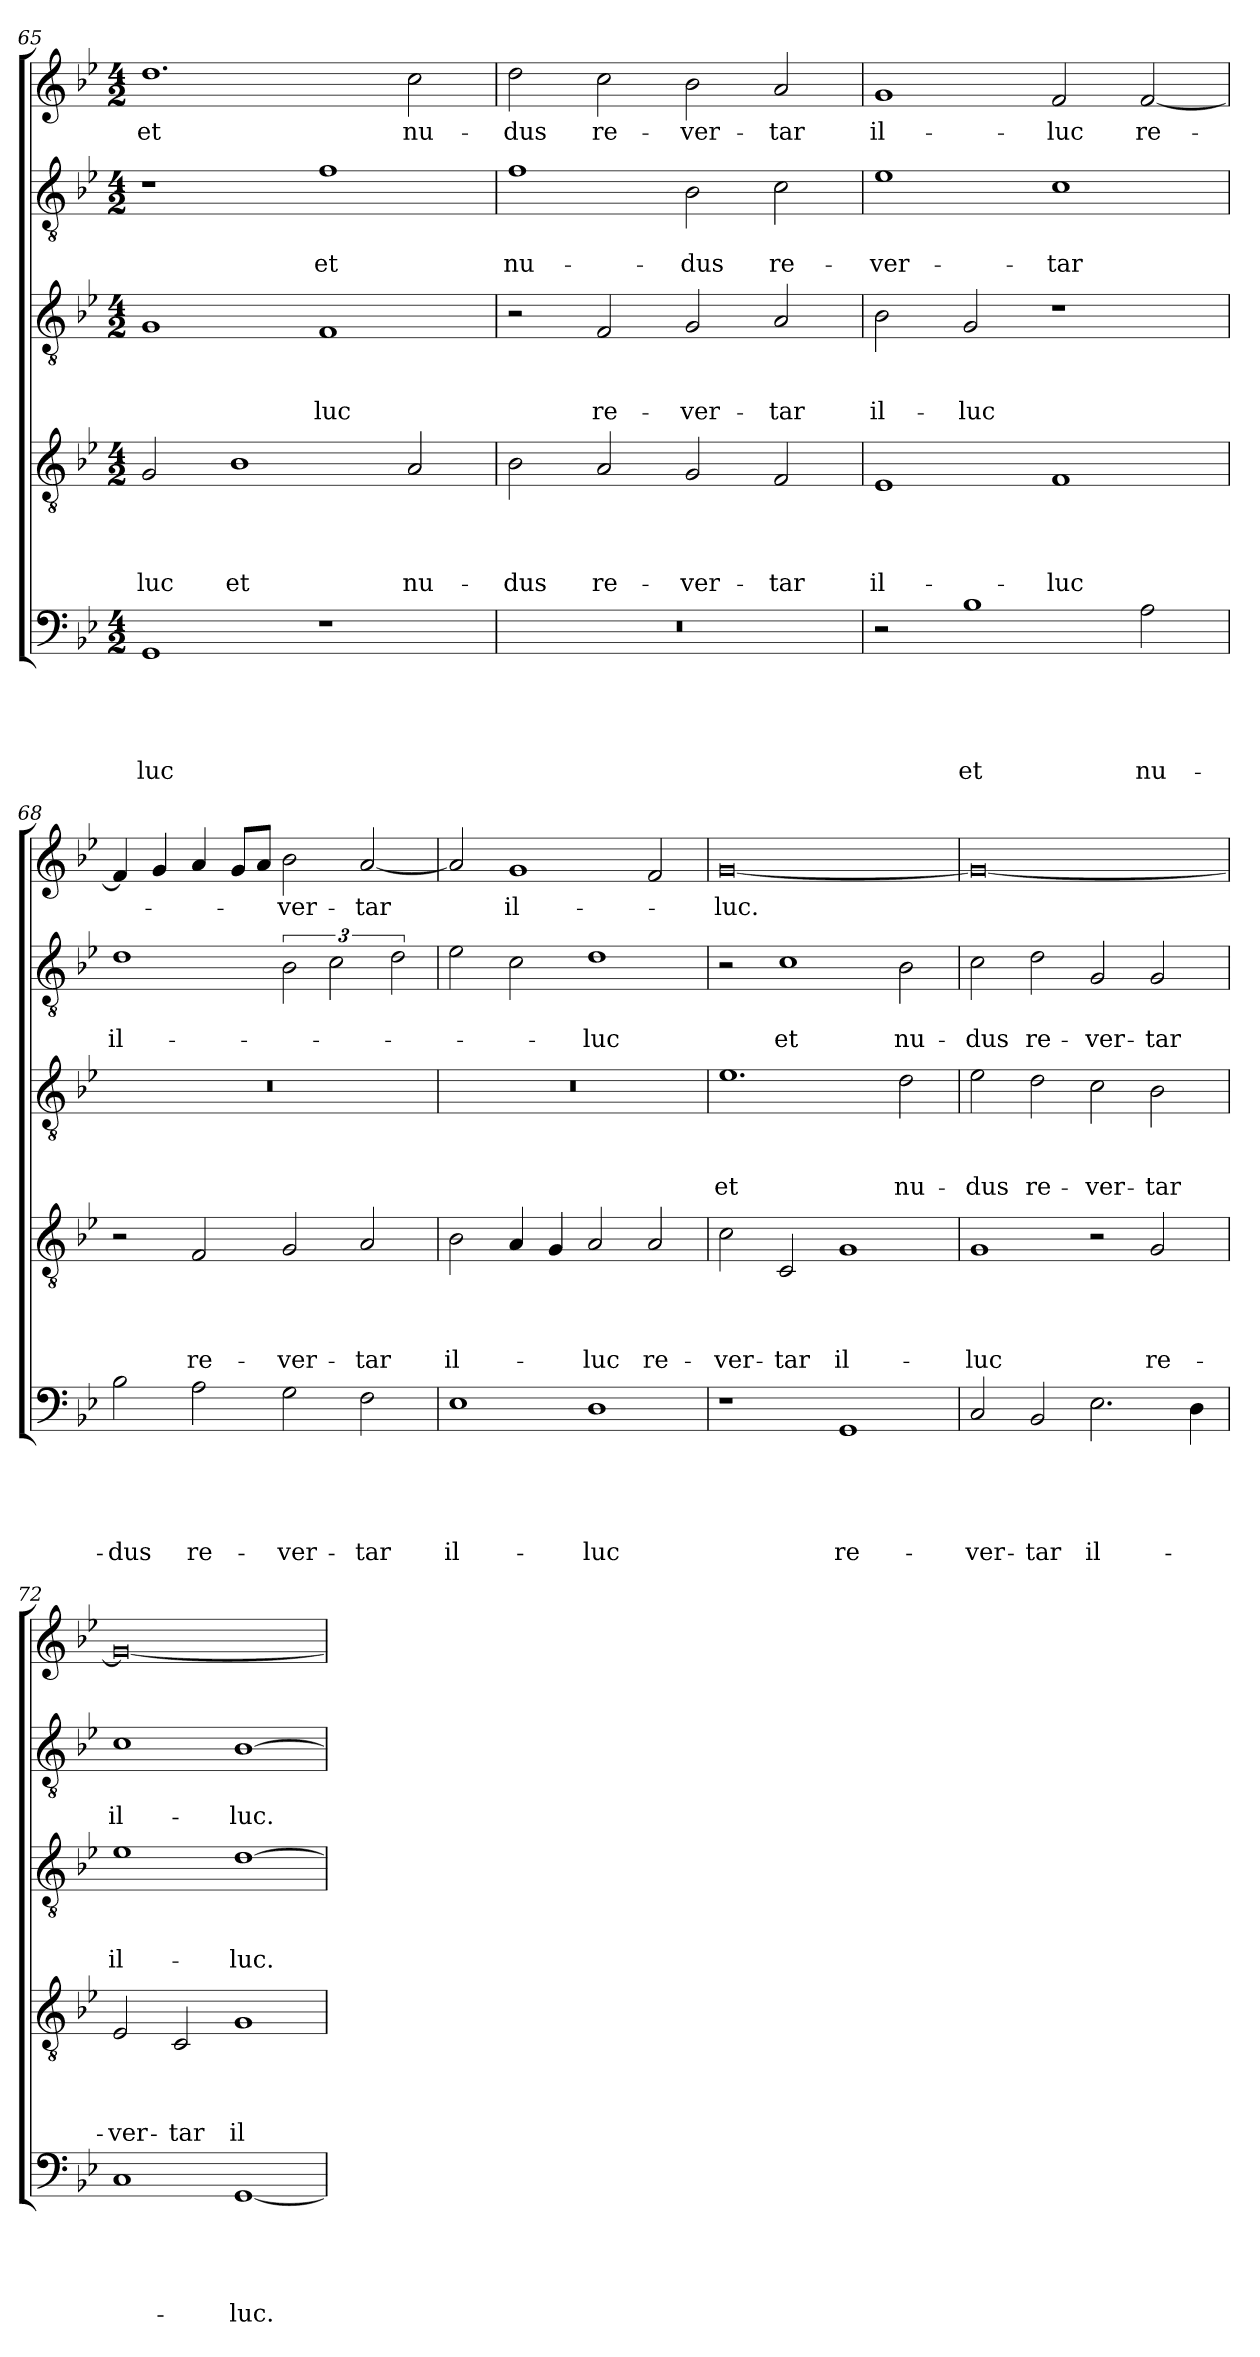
**kern	**text	**text	**text	**text	**text	**kern	**text	**text	**text	**text	**kern	**text	**text	**text	**kern	**text	**text	**kern	**text
*part5	*part5	*part5	*part5	*part5	*part5	*part4	*part4	*part4	*part4	*part4	*part3	*part3	*part3	*part3	*part2	*part2	*part2	*part1	*part1
*staff5	*staff5	*staff5	*staff5	*staff5	*staff5	*staff4	*staff4	*staff4	*staff4	*staff4	*staff3	*staff3	*staff3	*staff3	*staff2	*staff2	*staff2	*staff1	*staff1
*clefF4	*	*	*	*	*	*clefGv2	*	*	*	*	*clefGv2	*	*	*	*clefGv2	*	*	*clefG2	*
*k[b-e-]	*	*	*	*	*	*k[b-e-]	*	*	*	*	*k[b-e-]	*	*	*	*k[b-e-]	*	*	*k[b-e-]	*
*g:	*	*	*	*	*	*g:	*	*	*	*	*g:	*	*	*	*g:	*	*	*g:	*
*M4/2	*	*	*	*	*	*M4/2	*	*	*	*	*M4/2	*	*	*	*M4/2	*	*	*M4/2	*
=65	=65	=65	=65	=65	=65	=65	=65	=65	=65	=65	=65	=65	=65	=65	=65	=65	=65	=65	=65
!	!	!	!	!	!LO:LY:b	!	!	!	!	!LO:LY:b	!	!	!	!	!	!	!	!	!LO:LY:b
1GG	.	.	.	.	-luc	2G/	.	.	.	-luc	1G	.	.	.	1r	.	.	1.dd	et
!	!	!	!	!	!	!	!	!	!	!LO:LY:b	!	!	!	!	!	!	!	!	!
.	.	.	.	.	.	1B-	.	.	.	et	.	.	.	.	.	.	.	.	.
!	!	!	!	!	!	!	!	!	!	!	!	!	!	!LO:LY:b	!	!	!LO:LY:b	!	!
1r	.	.	.	.	.	.	.	.	.	.	1F	.	.	-luc	1f	.	et	.	.
!	!	!	!	!	!	!	!	!	!	!LO:LY:b	!	!	!	!	!	!	!	!	!LO:LY:b
.	.	.	.	.	.	2A/	.	.	.	nu-	.	.	.	.	.	.	.	2cc\	nu-
=66	=66	=66	=66	=66	=66	=66	=66	=66	=66	=66	=66	=66	=66	=66	=66	=66	=66	=66	=66
!	!	!	!	!	!	!	!	!	!	!LO:LY:b	!	!	!	!	!	!	!LO:LY:b	!	!LO:LY:b
0r	.	.	.	.	.	2B-\	.	.	.	-dus	2r	.	.	.	1f	.	nu-	2dd\	-dus
!	!	!	!	!	!	!	!	!	!	!LO:LY:b	!	!	!	!LO:LY:b	!	!	!	!	!LO:LY:b
.	.	.	.	.	.	2A/	.	.	.	re-	2F/	.	.	re-	.	.	.	2cc\	re-
!	!	!	!	!	!	!	!	!	!	!LO:LY:b	!	!	!	!LO:LY:b	!	!	!LO:LY:b	!	!LO:LY:b
.	.	.	.	.	.	2G/	.	.	.	-ver-	2G/	.	.	-ver-	2B-\	.	-dus	2b-\	-ver-
!	!	!	!	!	!	!	!	!	!	!LO:LY:b	!	!	!	!LO:LY:b	!	!	!LO:LY:b	!	!LO:LY:b
.	.	.	.	.	.	2F/	.	.	.	-tar	2A/	.	.	-tar	2c\	.	re-	2a/	-tar
!!LO:LB:g=z
=67	=67	=67	=67	=67	=67	=67	=67	=67	=67	=67	=67	=67	=67	=67	=67	=67	=67	=67	=67
!	!	!	!	!	!	!	!	!	!	!LO:LY:b	!	!	!	!LO:LY:b	!	!	!LO:LY:b	!	!LO:LY:b
2r	.	.	.	.	.	1E-	.	.	.	il-	2B-\	.	.	il-	1e-	.	-ver-	1g	il-
!	!	!	!	!	!LO:LY:b	!	!	!	!	!	!	!	!	!LO:LY:b	!	!	!	!	!
1B-	.	.	.	.	et	.	.	.	.	.	2G/	.	.	-luc	.	.	.	.	.
!	!	!	!	!	!	!	!	!	!	!LO:LY:b	!	!	!	!	!	!	!LO:LY:b	!	!LO:LY:b
.	.	.	.	.	.	1F	.	.	.	-luc	1r	.	.	.	1c	.	-tar	2f/	-luc
!	!	!	!	!	!LO:LY:b	!	!	!	!	!	!	!	!	!	!	!	!	!	!LO:LY:b
2A\	.	.	.	.	nu-	.	.	.	.	.	.	.	.	.	.	.	.	[2f/	re-
=68	=68	=68	=68	=68	=68	=68	=68	=68	=68	=68	=68	=68	=68	=68	=68	=68	=68	=68	=68
!	!	!	!	!	!LO:LY:b	!	!	!	!	!	!	!	!	!	!	!	!LO:LY:b	!	!
2B-\	.	.	.	.	-dus	2r	.	.	.	.	0r	.	.	.	1d	.	il-	4f/]	.
.	.	.	.	.	.	.	.	.	.	.	.	.	.	.	.	.	.	4g/	.
!	!	!	!	!	!LO:LY:b	!	!	!	!	!LO:LY:b	!	!	!	!	!	!	!	!	!
2A\	.	.	.	.	re-	2F/	.	.	.	re-	.	.	.	.	.	.	.	4a/	.
.	.	.	.	.	.	.	.	.	.	.	.	.	.	.	.	.	.	8g/L	.
.	.	.	.	.	.	.	.	.	.	.	.	.	.	.	.	.	.	8a/J	.
!	!	!	!	!	!LO:LY:b	!	!	!	!	!LO:LY:b	!	!	!	!	!	!	!	!	!LO:LY:b
2G\	.	.	.	.	-ver-	2G/	.	.	.	-ver-	.	.	.	.	3B-\	.	.	2b-\	-ver-
.	.	.	.	.	.	.	.	.	.	.	.	.	.	.	3c\	.	.	.	.
!	!	!	!	!	!LO:LY:b	!	!	!	!	!LO:LY:b	!	!	!	!	!	!	!	!	!LO:LY:b
2F\	.	.	.	.	-tar	2A/	.	.	.	-tar	.	.	.	.	.	.	.	[2a/	-tar
.	.	.	.	.	.	.	.	.	.	.	.	.	.	.	3d\	.	.	.	.
=69	=69	=69	=69	=69	=69	=69	=69	=69	=69	=69	=69	=69	=69	=69	=69	=69	=69	=69	=69
!	!	!	!	!	!LO:LY:b	!	!	!	!	!LO:LY:b	!	!	!	!	!	!	!	!	!
1E-	.	.	.	.	il-	2B-\	.	.	.	il-	0r	.	.	.	2e-\	.	.	2a/]	.
!	!	!	!	!	!	!	!	!	!	!	!	!	!	!	!	!	!	!	!LO:LY:b
.	.	.	.	.	.	4A/	.	.	.	.	.	.	.	.	2c\	.	.	1g	il-
.	.	.	.	.	.	4G/	.	.	.	.	.	.	.	.	.	.	.	.	.
!	!	!	!	!	!LO:LY:b	!	!	!	!	!LO:LY:b	!	!	!	!	!	!	!LO:LY:b	!	!
1D	.	.	.	.	-luc	2A/	.	.	.	-luc	.	.	.	.	1d	.	-luc	.	.
!	!	!	!	!	!	!	!	!	!	!LO:LY:b	!	!	!	!	!	!	!	!	!
.	.	.	.	.	.	2A/	.	.	.	re-	.	.	.	.	.	.	.	2f/	.
=70	=70	=70	=70	=70	=70	=70	=70	=70	=70	=70	=70	=70	=70	=70	=70	=70	=70	=70	=70
!	!	!	!	!	!	!	!	!	!	!LO:LY:b	!	!	!	!LO:LY:b	!	!	!	!	!LO:LY:b
1r	.	.	.	.	.	2c\	.	.	.	-ver-	1.e-	.	.	et	2r	.	.	[0g	-luc.
!	!	!	!	!	!	!	!	!	!	!LO:LY:b	!	!	!	!	!	!	!LO:LY:b	!	!
.	.	.	.	.	.	2C/	.	.	.	-tar	.	.	.	.	1c	.	et	.	.
!	!	!	!	!	!LO:LY:b	!	!	!	!	!LO:LY:b	!	!	!	!	!	!	!	!	!
1GG	.	.	.	.	re-	1G	.	.	.	il-	.	.	.	.	.	.	.	.	.
!	!	!	!	!	!	!	!	!	!	!	!	!	!	!LO:LY:b	!	!	!LO:LY:b	!	!
.	.	.	.	.	.	.	.	.	.	.	2d\	.	.	nu-	2B-\	.	nu-	.	.
=71	=71	=71	=71	=71	=71	=71	=71	=71	=71	=71	=71	=71	=71	=71	=71	=71	=71	=71	=71
!	!	!	!	!	!LO:LY:b	!	!	!	!	!LO:LY:b	!	!	!	!LO:LY:b	!	!	!LO:LY:b	!	!
2C/	.	.	.	.	-ver-	1G	.	.	.	-luc	2e-\	.	.	-dus	2c\	.	-dus	0g_	.
!	!	!	!	!	!LO:LY:b	!	!	!	!	!	!	!	!	!LO:LY:b	!	!	!LO:LY:b	!	!
2BB-/	.	.	.	.	-tar	.	.	.	.	.	2d\	.	.	re-	2d\	.	re-	.	.
!	!	!	!	!	!LO:LY:b	!	!	!	!	!	!	!	!	!LO:LY:b	!	!	!LO:LY:b	!	!
2.E-\	.	.	.	.	il-	2r	.	.	.	.	2c\	.	.	-ver-	2G/	.	-ver-	.	.
!	!	!	!	!	!	!	!	!	!	!LO:LY:b	!	!	!	!LO:LY:b	!	!	!LO:LY:b	!	!
.	.	.	.	.	.	2G/	.	.	.	re-	2B-\	.	.	-tar	2G/	.	-tar	.	.
4D\	.	.	.	.	.	.	.	.	.	.	.	.	.	.	.	.	.	.	.
=72	=72	=72	=72	=72	=72	=72	=72	=72	=72	=72	=72	=72	=72	=72	=72	=72	=72	=72	=72
!	!	!	!	!	!	!	!	!	!	!LO:LY:b	!	!	!	!LO:LY:b	!	!	!LO:LY:b	!	!
1C	.	.	.	.	.	2E-/	.	.	.	-ver-	1e-	.	.	il-	1c	.	il-	0g_	.
!	!	!	!	!	!	!	!	!	!	!LO:LY:b	!	!	!	!	!	!	!	!	!
.	.	.	.	.	.	2C/	.	.	.	-tar	.	.	.	.	.	.	.	.	.
!	!	!	!	!	!LO:LY:b	!	!	!	!	!LO:LY:b	!	!	!	!LO:LY:b	!	!	!LO:LY:b	!	!
[1GG	.	.	.	.	-luc.	1G	.	.	.	il-	[1d	.	.	-luc.	[1B-	.	-luc.	.	.
=	=	=	=	=	=	=	=	=	=	=	=	=	=	=	=	=	=	=	=
*-	*-	*-	*-	*-	*-	*-	*-	*-	*-	*-	*-	*-	*-	*-	*-	*-	*-	*-	*-
